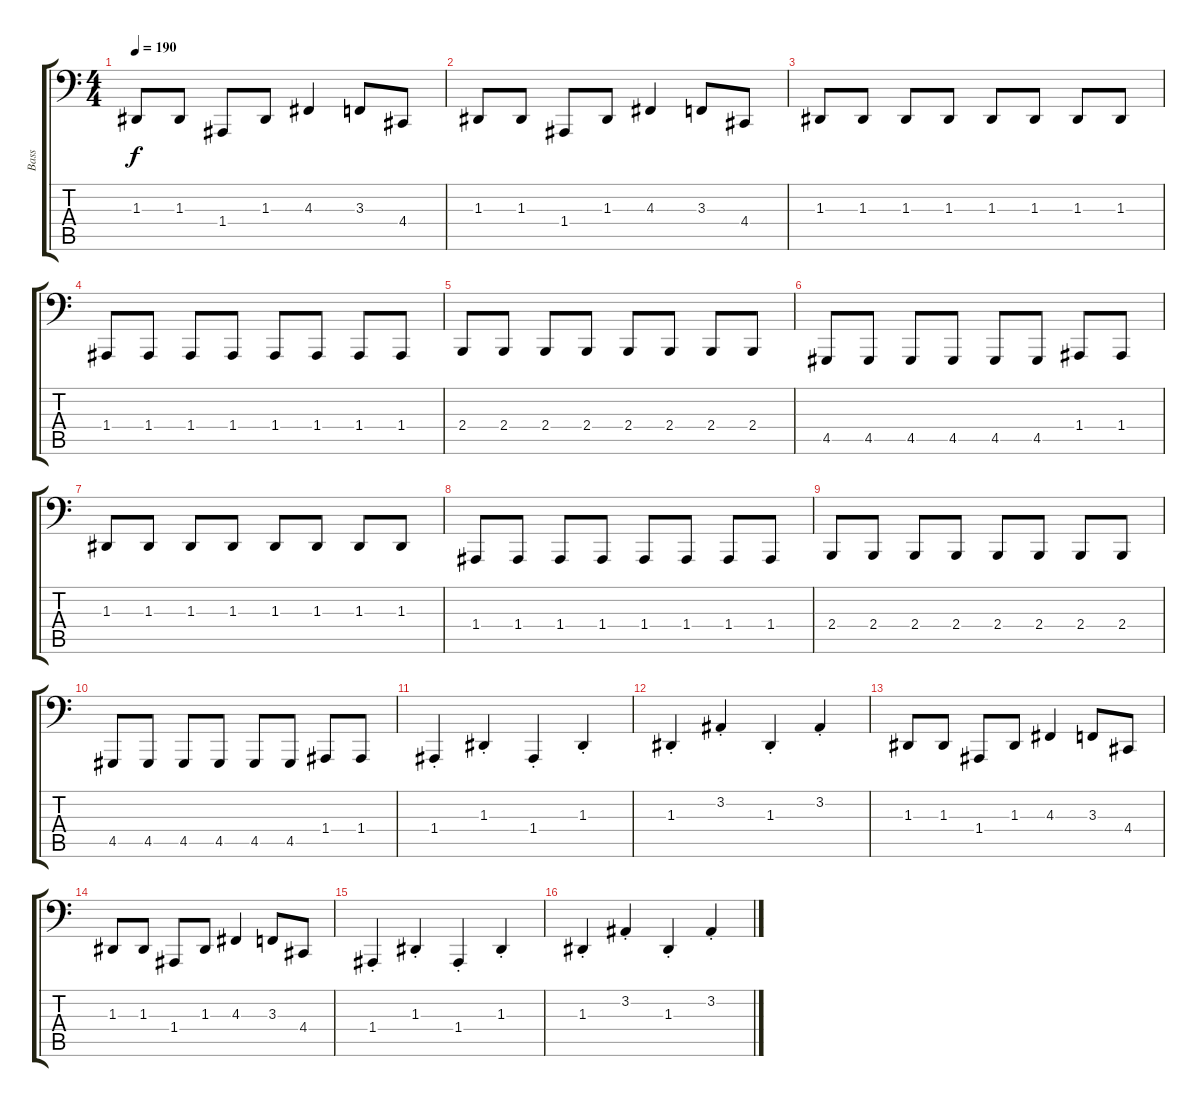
\track ("Bass" "Bass") {instrument lead2sawtooth}
\staff {score tabs}
\tuning (C3 G2 D2 A1 E1 B0) {hide}
\ts (4 4)
\tempo 190
\clef f4
\ks c
1.3.8{dy f} 1.3.8 1.4.8 1.3.8 4.3.4 3.3.8 4.4.8 |
1.3.8 1.3.8 1.4.8 1.3.8 4.3.4 3.3.8 4.4.8 |
1.3.8 1.3.8 1.3.8 1.3.8 1.3.8 1.3.8 1.3.8 1.3.8 |
1.4.8 1.4.8 1.4.8 1.4.8 1.4.8 1.4.8 1.4.8 1.4.8 |
2.4.8 2.4.8 2.4.8 2.4.8 2.4.8 2.4.8 2.4.8 2.4.8 |
4.5.8 4.5.8 4.5.8 4.5.8 4.5.8 4.5.8 1.4.8 1.4.8 |
1.3.8 1.3.8 1.3.8 1.3.8 1.3.8 1.3.8 1.3.8 1.3.8 |
1.4.8 1.4.8 1.4.8 1.4.8 1.4.8 1.4.8 1.4.8 1.4.8 |
2.4.8 2.4.8 2.4.8 2.4.8 2.4.8 2.4.8 2.4.8 2.4.8 |
4.5.8 4.5.8 4.5.8 4.5.8 4.5.8 4.5.8 1.4.8 1.4.8 |
1.4{st}.4 1.3{st}.4 1.4{st}.4 1.3{st}.4 |
1.3{st}.4 3.2{st}.4 1.3{st}.4 3.2{st}.4 |
1.3.8 1.3.8 1.4.8 1.3.8 4.3.4 3.3.8 4.4.8 |
1.3.8 1.3.8 1.4.8 1.3.8 4.3.4 3.3.8 4.4.8 |
1.4{st}.4 1.3{st}.4 1.4{st}.4 1.3{st}.4 |
1.3{st}.4 3.2{st}.4 1.3{st}.4 3.2{st}.4
